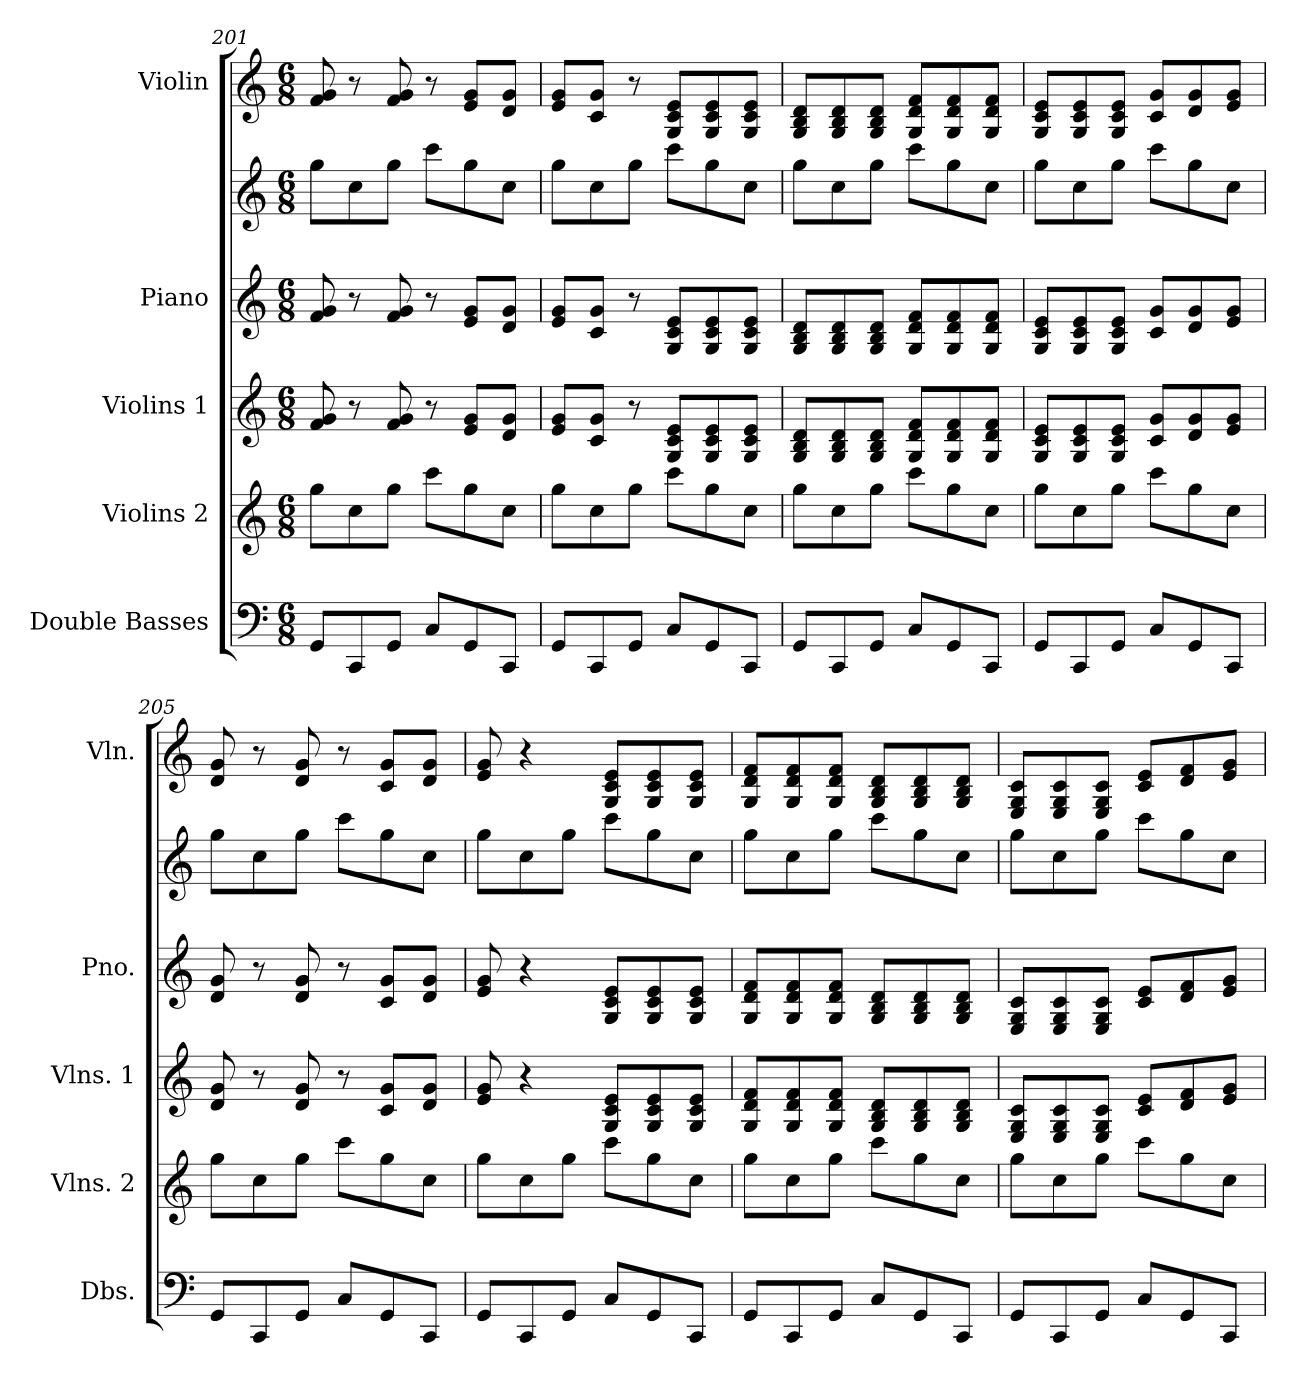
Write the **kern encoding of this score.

**kern	**kern	**kern	**kern	**kern	**kern
*part5	*part4	*part3	*part2	*part2	*part1
*staff6	*staff5	*staff4	*staff3	*staff2	*staff1
*I"Double Basses	*I"Violins 2	*I"Violins 1	*I"Piano	*	*I"Violin
*I'Dbs.	*I'Vlns. 2	*I'Vlns. 1	*I'Pno.	*	*I'Vln.
*clefF4	*clefG2	*clefG2	*clefG2	*clefG2	*clefG2
*k[]	*k[]	*k[]	*k[]	*k[]	*k[]
*C:	*C:	*C:	*C:	*C:	*C:
*M6/8	*M6/8	*M6/8	*M6/8	*M6/8	*M6/8
=201	=201	=201	=201	=201	=201
8GG/L	8gg\L	8f/ 8g/	8f/ 8g/	8gg\L	8f/ 8g/
8CC/	8cc\	8r	8r	8cc\	8r
8GG/J	8gg\J	8f/ 8g/	8f/ 8g/	8gg\J	8f/ 8g/
8C/L	8ccc\L	8r	8r	8ccc\L	8r
8GG/	8gg\	8e/ 8g/L	8e/ 8g/L	8gg\	8e/ 8g/L
8CC/J	8cc\J	8d/ 8g/J	8d/ 8g/J	8cc\J	8d/ 8g/J
!!LO:PB:g=z
=202	=202	=202	=202	=202	=202
8GG/L	8gg\L	8e/ 8g/L	8e/ 8g/L	8gg\L	8e/ 8g/L
8CC/	8cc\	8c/ 8g/J	8c/ 8g/J	8cc\	8c/ 8g/J
8GG/J	8gg\J	8r	8r	8gg\J	8r
8C/L	8ccc\L	8G/ 8c/ 8e/L	8G/ 8c/ 8e/L	8ccc\L	8G/ 8c/ 8e/L
8GG/	8gg\	8G/ 8c/ 8e/	8G/ 8c/ 8e/	8gg\	8G/ 8c/ 8e/
8CC/J	8cc\J	8G/ 8c/ 8e/J	8G/ 8c/ 8e/J	8cc\J	8G/ 8c/ 8e/J
=203	=203	=203	=203	=203	=203
8GG/L	8gg\L	8G/ 8B/ 8d/L	8G/ 8B/ 8d/L	8gg\L	8G/ 8B/ 8d/L
8CC/	8cc\	8G/ 8B/ 8d/	8G/ 8B/ 8d/	8cc\	8G/ 8B/ 8d/
8GG/J	8gg\J	8G/ 8B/ 8d/J	8G/ 8B/ 8d/J	8gg\J	8G/ 8B/ 8d/J
8C/L	8ccc\L	8G/ 8d/ 8f/L	8G/ 8d/ 8f/L	8ccc\L	8G/ 8d/ 8f/L
8GG/	8gg\	8G/ 8d/ 8f/	8G/ 8d/ 8f/	8gg\	8G/ 8d/ 8f/
8CC/J	8cc\J	8G/ 8d/ 8f/J	8G/ 8d/ 8f/J	8cc\J	8G/ 8d/ 8f/J
=204	=204	=204	=204	=204	=204
8GG/L	8gg\L	8G/ 8c/ 8e/L	8G/ 8c/ 8e/L	8gg\L	8G/ 8c/ 8e/L
8CC/	8cc\	8G/ 8c/ 8e/	8G/ 8c/ 8e/	8cc\	8G/ 8c/ 8e/
8GG/J	8gg\J	8G/ 8c/ 8e/J	8G/ 8c/ 8e/J	8gg\J	8G/ 8c/ 8e/J
8C/L	8ccc\L	8c/ 8g/L	8c/ 8g/L	8ccc\L	8c/ 8g/L
8GG/	8gg\	8d/ 8g/	8d/ 8g/	8gg\	8d/ 8g/
8CC/J	8cc\J	8e/ 8g/J	8e/ 8g/J	8cc\J	8e/ 8g/J
!!LO:PB:g=z
=205	=205	=205	=205	=205	=205
8GG/L	8gg\L	8d/ 8g/	8d/ 8g/	8gg\L	8d/ 8g/
8CC/	8cc\	8r	8r	8cc\	8r
8GG/J	8gg\J	8d/ 8g/	8d/ 8g/	8gg\J	8d/ 8g/
8C/L	8ccc\L	8r	8r	8ccc\L	8r
8GG/	8gg\	8c/ 8g/L	8c/ 8g/L	8gg\	8c/ 8g/L
8CC/J	8cc\J	8d/ 8g/J	8d/ 8g/J	8cc\J	8d/ 8g/J
=206	=206	=206	=206	=206	=206
8GG/L	8gg\L	8e/ 8g/	8e/ 8g/	8gg\L	8e/ 8g/
8CC/	8cc\	4r	4r	8cc\	4r
8GG/J	8gg\J	.	.	8gg\J	.
8C/L	8ccc\L	8G/ 8c/ 8e/L	8G/ 8c/ 8e/L	8ccc\L	8G/ 8c/ 8e/L
8GG/	8gg\	8G/ 8c/ 8e/	8G/ 8c/ 8e/	8gg\	8G/ 8c/ 8e/
8CC/J	8cc\J	8G/ 8c/ 8e/J	8G/ 8c/ 8e/J	8cc\J	8G/ 8c/ 8e/J
=207	=207	=207	=207	=207	=207
8GG/L	8gg\L	8G/ 8d/ 8f/L	8G/ 8d/ 8f/L	8gg\L	8G/ 8d/ 8f/L
8CC/	8cc\	8G/ 8d/ 8f/	8G/ 8d/ 8f/	8cc\	8G/ 8d/ 8f/
8GG/J	8gg\J	8G/ 8d/ 8f/J	8G/ 8d/ 8f/J	8gg\J	8G/ 8d/ 8f/J
8C/L	8ccc\L	8G/ 8B/ 8d/L	8G/ 8B/ 8d/L	8ccc\L	8G/ 8B/ 8d/L
8GG/	8gg\	8G/ 8B/ 8d/	8G/ 8B/ 8d/	8gg\	8G/ 8B/ 8d/
8CC/J	8cc\J	8G/ 8B/ 8d/J	8G/ 8B/ 8d/J	8cc\J	8G/ 8B/ 8d/J
=208	=208	=208	=208	=208	=208
8GG/L	8gg\L	8E/ 8G/ 8c/L	8E/ 8G/ 8c/L	8gg\L	8E/ 8G/ 8c/L
8CC/	8cc\	8E/ 8G/ 8c/	8E/ 8G/ 8c/	8cc\	8E/ 8G/ 8c/
8GG/J	8gg\J	8E/ 8G/ 8c/J	8E/ 8G/ 8c/J	8gg\J	8E/ 8G/ 8c/J
8C/L	8ccc\L	8c/ 8e/L	8c/ 8e/L	8ccc\L	8c/ 8e/L
8GG/	8gg\	8d/ 8f/	8d/ 8f/	8gg\	8d/ 8f/
8CC/J	8cc\J	8e/ 8g/J	8e/ 8g/J	8cc\J	8e/ 8g/J
=	=	=	=	=	=
*-	*-	*-	*-	*-	*-
